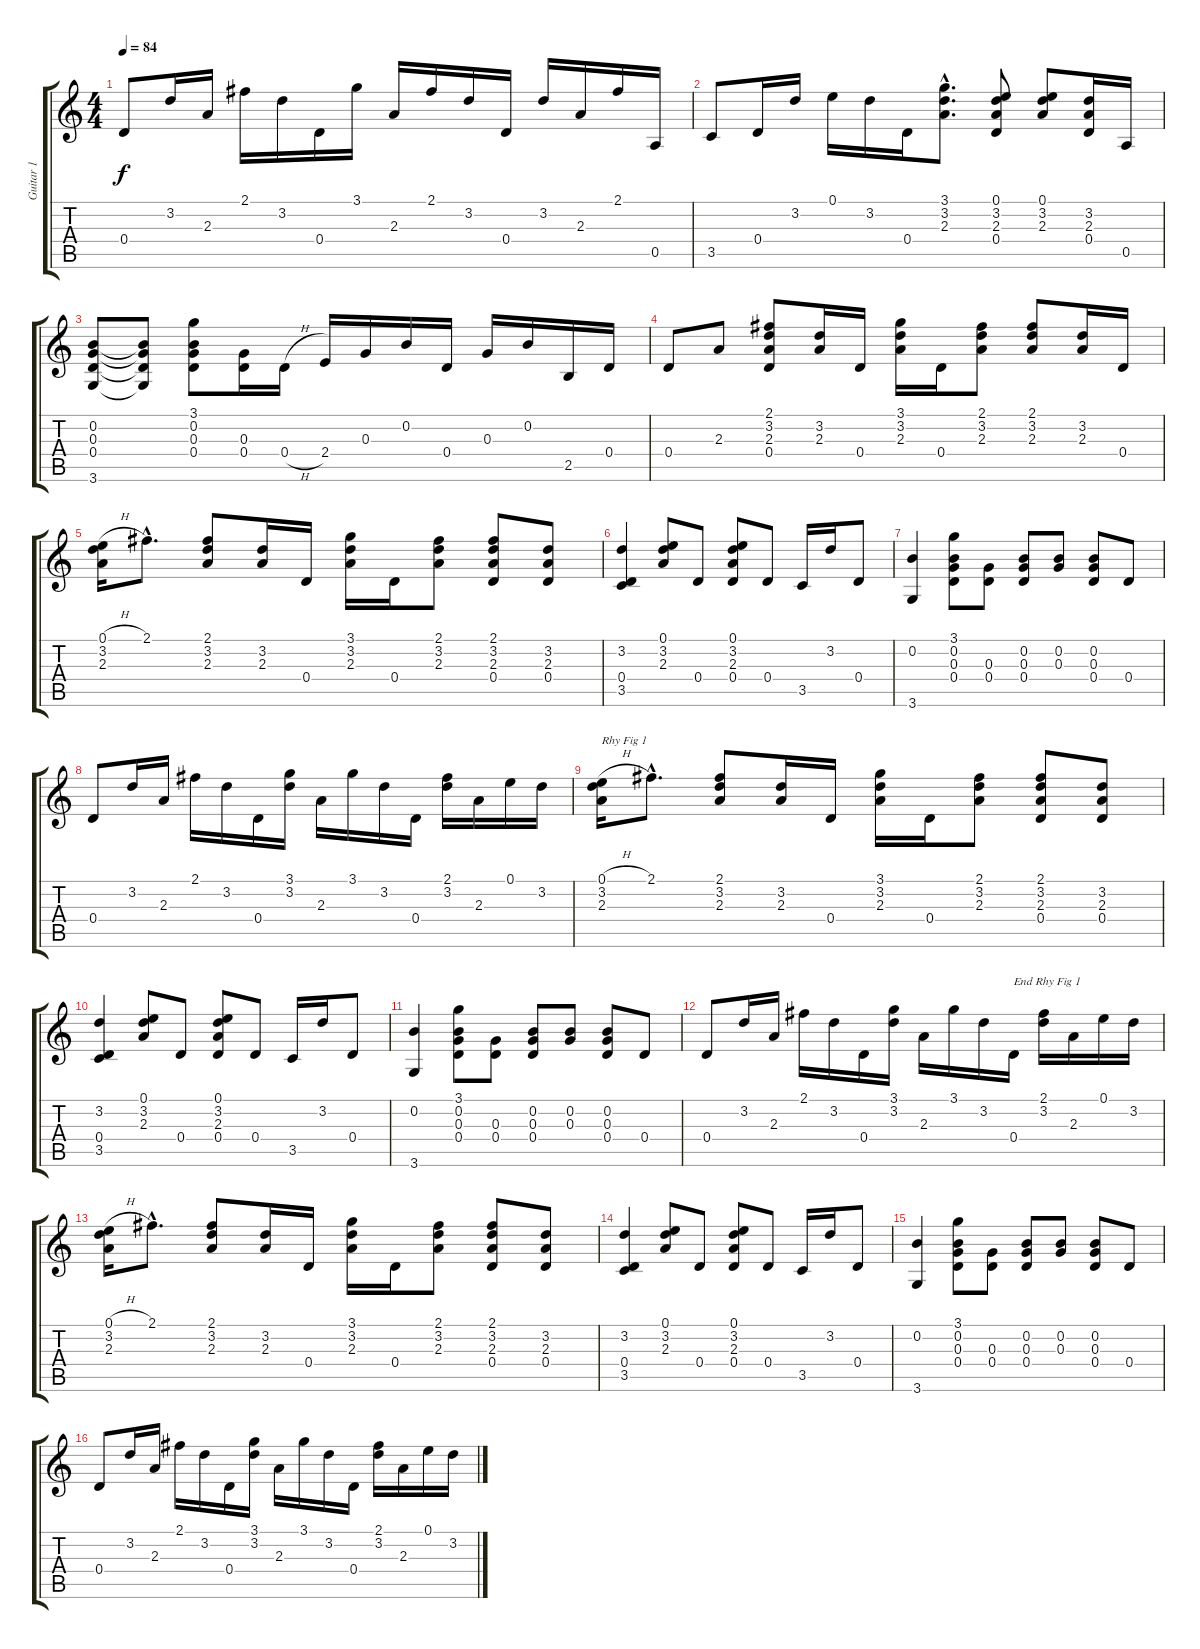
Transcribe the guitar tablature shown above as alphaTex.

\track ("Guitar 1" "Guitar 1") {instrument acousticguitarsteel}
\staff {score tabs}
\tuning (E4 B3 G3 D3 A2 E2) {hide}
\ts (4 4)
\tempo 84
\clef g2
\ks c
0.4.8{dy f instrument acousticguitarsteel} 3.2.16 2.3.16 2.1.16 3.2.16 0.4.16 3.1.16 2.3.16 2.1.16 3.2.16 0.4.16 3.2.16 2.3.16 2.1.16 0.5.16 |
3.5.8 0.4.16 3.2.16 0.1.16 3.2.16 0.4.16 (3.1{hac} 3.2{hac} 2.3{hac}).8{d} (0.1 3.2 2.3 0.4).8 (0.1 3.2 2.3).8 (3.2 2.3 0.4).16 0.5.16 |
(0.2 0.3 0.4 3.6).8 (0.2{t} 0.3{t} 0.4{t} 3.6{t}).8 (3.1 0.2 0.3 0.4).8 (0.3 0.4).16 0.4{h}.16 2.4.16 0.3.16 0.2.16 0.4.16 0.3.16 0.2.16 2.5.16 0.4.16 |
0.4.8 2.3.8 (2.1 3.2 2.3 0.4).8 (3.2 2.3).16 0.4.16 (3.1 3.2 2.3).16 0.4.16 (2.1 3.2 2.3).8 (2.1 3.2 2.3).8 (3.2 2.3).16 0.4.16 |
(0.1{h} 3.2 2.3).16 2.1{hac}.8{d} (2.1 3.2 2.3).8 (3.2 2.3).16 0.4.16 (3.1 3.2 2.3).16 0.4.16 (2.1 3.2 2.3).8 (2.1 3.2 2.3 0.4).8 (3.2 2.3 0.4).8 |
(3.2 0.4 3.5).4 (0.1 3.2 2.3).8 0.4.8 (0.1 3.2 2.3 0.4).8 0.4.8 3.5.16 3.2.16 0.4.8 |
(0.2 3.6).4 (3.1 0.2 0.3 0.4).8 (0.3 0.4).8 (0.2 0.3 0.4).8 (0.2 0.3).8 (0.2 0.3 0.4).8 0.4.8 |
0.4.8 3.2.16 2.3.16 2.1.16 3.2.16 0.4.16 (3.1 3.2).16 2.3.16 3.1.16 3.2.16 0.4.16 (2.1 3.2).16 2.3.16 0.1.16 3.2.16 |
(0.1{h} 3.2 2.3).16{txt "Rhy Fig 1"} 2.1{hac}.8{d} (2.1 3.2 2.3).8 (3.2 2.3).16 0.4.16 (3.1 3.2 2.3).16 0.4.16 (2.1 3.2 2.3).8 (2.1 3.2 2.3 0.4).8 (3.2 2.3 0.4).8 |
(3.2 0.4 3.5).4 (0.1 3.2 2.3).8 0.4.8 (0.1 3.2 2.3 0.4).8 0.4.8 3.5.16 3.2.16 0.4.8 |
(0.2 3.6).4 (3.1 0.2 0.3 0.4).8 (0.3 0.4).8 (0.2 0.3 0.4).8 (0.2 0.3).8 (0.2 0.3 0.4).8 0.4.8 |
0.4.8 3.2.16 2.3.16 2.1.16 3.2.16 0.4.16 (3.1 3.2).16 2.3.16 3.1.16 3.2.16 0.4.16{txt "End Rhy Fig 1"} (2.1 3.2).16 2.3.16 0.1.16 3.2.16 |
(0.1{h} 3.2 2.3).16 2.1{hac}.8{d} (2.1 3.2 2.3).8 (3.2 2.3).16 0.4.16 (3.1 3.2 2.3).16 0.4.16 (2.1 3.2 2.3).8 (2.1 3.2 2.3 0.4).8 (3.2 2.3 0.4).8 |
(3.2 0.4 3.5).4 (0.1 3.2 2.3).8 0.4.8 (0.1 3.2 2.3 0.4).8 0.4.8 3.5.16 3.2.16 0.4.8 |
(0.2 3.6).4 (3.1 0.2 0.3 0.4).8 (0.3 0.4).8 (0.2 0.3 0.4).8 (0.2 0.3).8 (0.2 0.3 0.4).8 0.4.8 |
0.4.8 3.2.16 2.3.16 2.1.16 3.2.16 0.4.16 (3.1 3.2).16 2.3.16 3.1.16 3.2.16 0.4.16 (2.1 3.2).16 2.3.16 0.1.16 3.2.16
